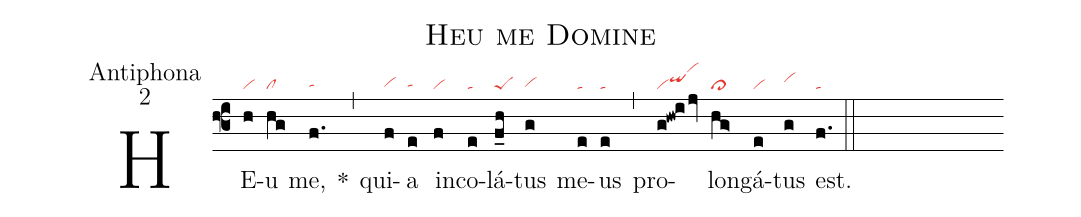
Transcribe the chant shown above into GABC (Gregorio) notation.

name: Heu me Domine;
office-part: Antiphona;
mode: 2;
nabc-lines: 1;
%%
(f3)
HE(h|vi)u(hg|cl) me,(f.|tahg) *(,)
qui(f|vihg)a(e|tahg) in(f|vi)co(e|ta)lá(f_h|peS)tus(g|vihg) me(e|ta)us(e|ta) (,)
pro(g!hw!i/jv|viqihivihm)lon(hg>|cl>)gá(e|vi)tus(g|vihi) est.(f.|ta) (::)
